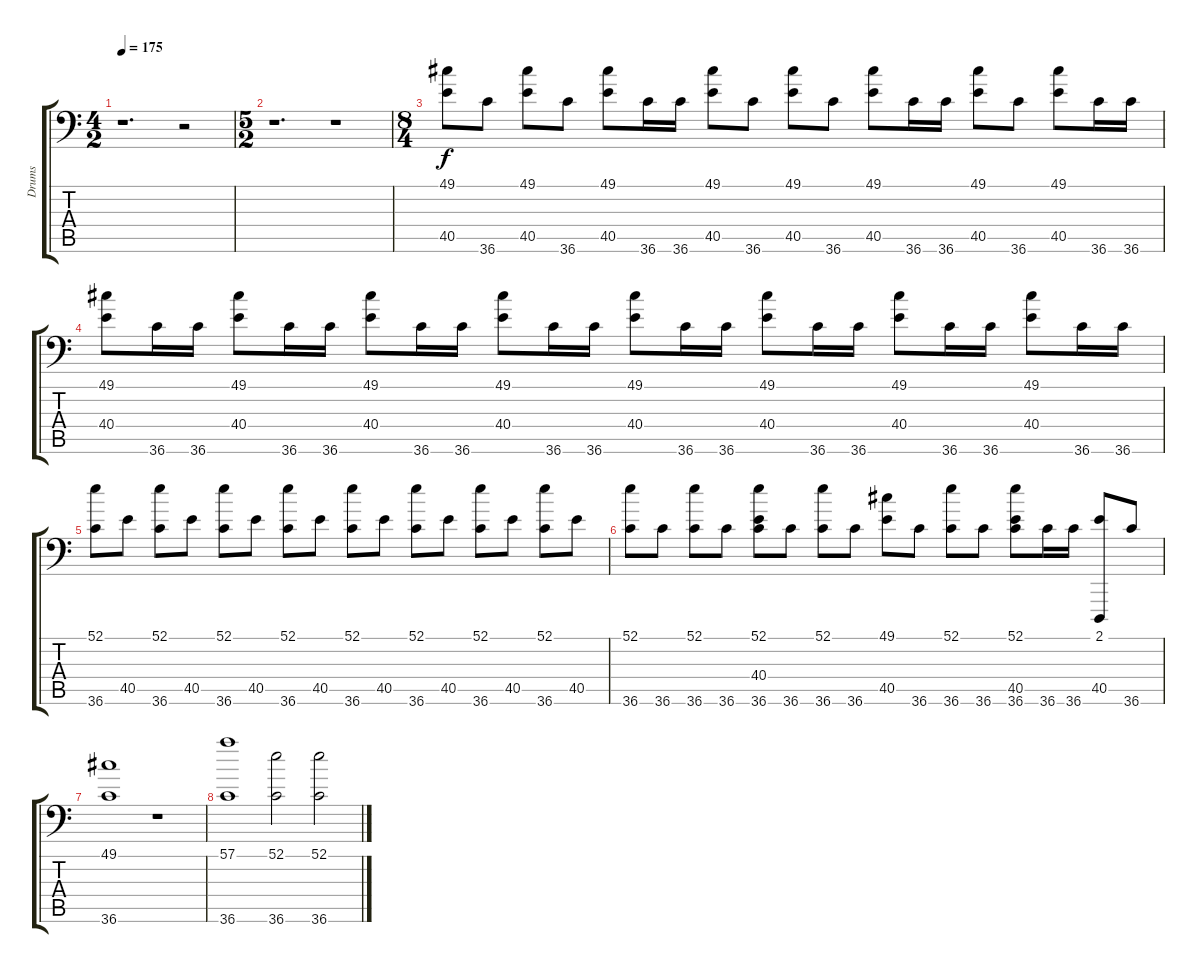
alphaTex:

\track ("Drums" "Drums") {instrument acousticgrandpiano}
\staff {score tabs}
\tuning (C-1 C-1 C-1 C-1 C-1 C-1) {hide}
\ts (4 2)
\tempo 175
\clef f4
\ks c
r.1{d dy f} r.2 |
\ts (5 2)
r.1{d} r.1 |
\ts (8 4)
(49.1 40.5).8 36.6.8 (49.1 40.5).8 36.6.8 (49.1 40.5).8 36.6.16 36.6.16 (49.1 40.5).8 36.6.8 (49.1 40.5).8 36.6.8 (49.1 40.5).8 36.6.16 36.6.16 (49.1 40.5).8 36.6.8 (49.1 40.5).8 36.6.16 36.6.16 |
(49.1 40.4).8 36.6.16 36.6.16 (49.1 40.4).8 36.6.16 36.6.16 (49.1 40.4).8 36.6.16 36.6.16 (49.1 40.4).8 36.6.16 36.6.16 (49.1 40.4).8 36.6.16 36.6.16 (49.1 40.4).8 36.6.16 36.6.16 (49.1 40.4).8 36.6.16 36.6.16 (49.1 40.4).8 36.6.16 36.6.16 |
(52.1 36.6).8 40.5.8 (52.1 36.6).8 40.5.8 (52.1 36.6).8 40.5.8 (52.1 36.6).8 40.5.8 (52.1 36.6).8 40.5.8 (52.1 36.6).8 40.5.8 (52.1 36.6).8 40.5.8 (52.1 36.6).8 40.5.8 |
(52.1 36.6).8 36.6.8 (52.1 36.6).8 36.6.8 (52.1 40.4 36.6).8 36.6.8 (52.1 36.6).8 36.6.8 (49.1 40.5).8 36.6.8 (52.1 36.6).8 36.6.8 (52.1 40.5 36.6).8 36.6.16 36.6.16 (2.1 40.5).8 36.6.8 |
\section ("" "")
(49.1 36.6).1 r.1 |
(57.1 36.6).1 (52.1 36.6).2 (52.1 36.6).2
